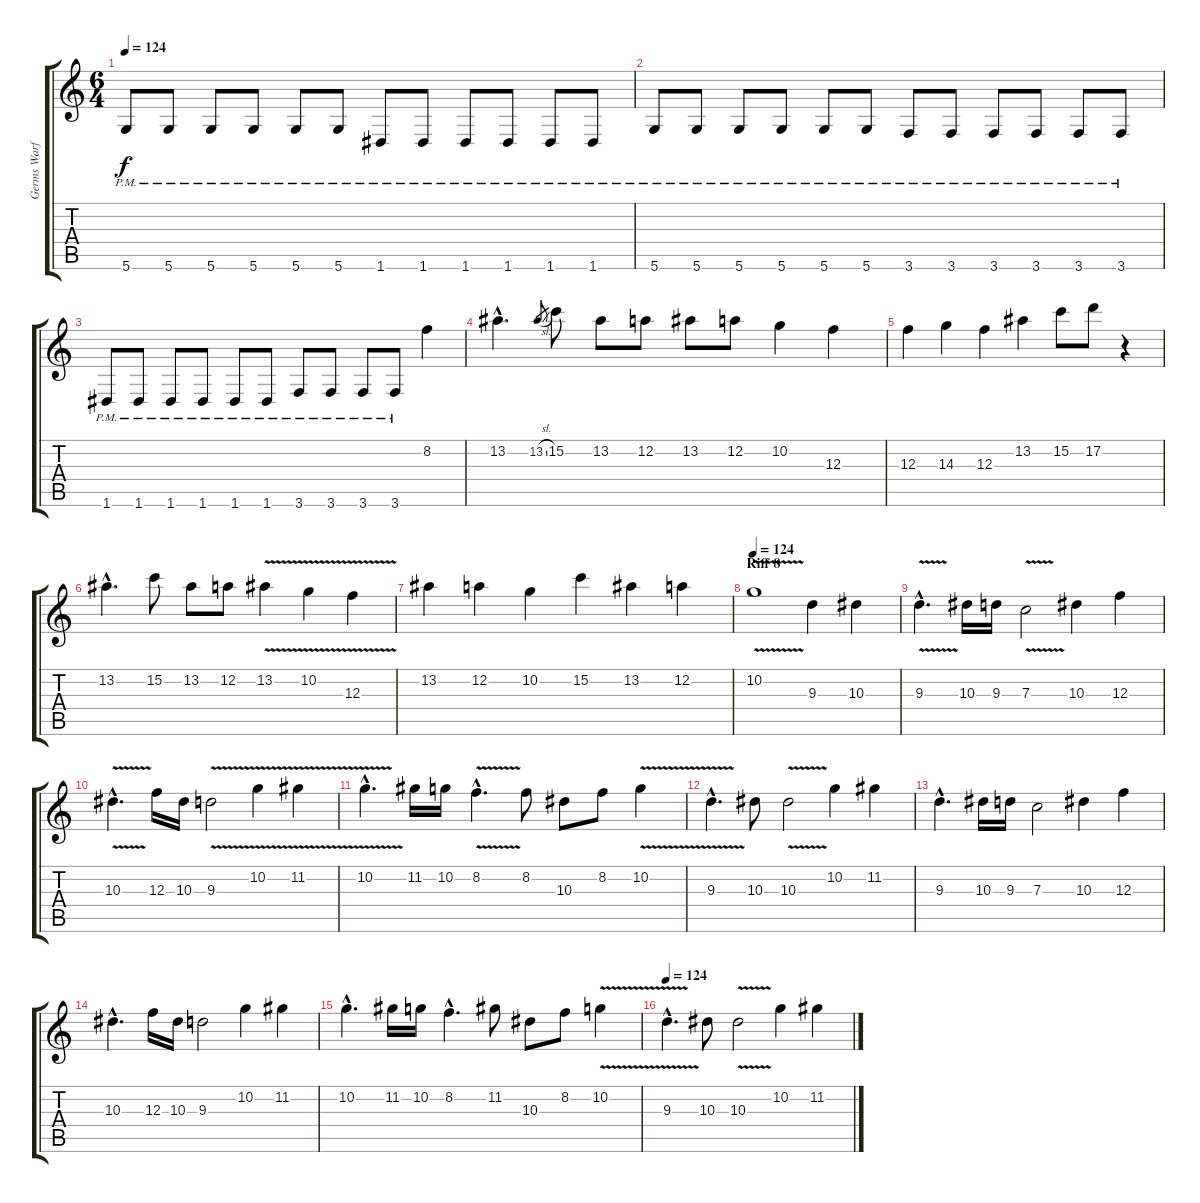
\track ("Germs Warfare (Guitar Soul Deux)" "Germs Warf") {instrument distortionguitar}
\staff {score tabs}
\tuning (D4 A3 F3 C3 G2 D2) {hide}
\ts (6 4)
\tempo 124
\clef g2
\ks c
5.6{pm}.8{dy f} 5.6{pm}.8 5.6{pm}.8 5.6{pm}.8 5.6{pm}.8 5.6{pm}.8 1.6{pm}.8 1.6{pm}.8 1.6{pm}.8 1.6{pm}.8 1.6{pm}.8 1.6{pm}.8 |
5.6{pm}.8 5.6{pm}.8 5.6{pm}.8 5.6{pm}.8 5.6{pm}.8 5.6{pm}.8 3.6{pm}.8 3.6{pm}.8 3.6{pm}.8 3.6{pm}.8 3.6{pm}.8 3.6{pm}.8 |
1.6{pm}.8 1.6{pm}.8 1.6{pm}.8 1.6{pm}.8 1.6{pm}.8 1.6{pm}.8 3.6{pm}.8 3.6{pm}.8 3.6{pm}.8 3.6{pm}.8 8.2.4 |
13.2{hac}.4{d} 13.2{sl}.8{gr} 15.2.8 13.2.8 12.2.8 13.2.8 12.2.8 10.2.4 12.3.4 |
12.3.4 14.3.4 12.3.4 13.2.4 15.2.8 17.2.8 r.4 |
13.2{hac}.4{d} 15.2.8 13.2.8 12.2.8 13.2{v}.4 10.2{v}.4 12.3{v}.4 |
13.2.4 12.2.4 10.2.4 15.2.4 13.2.4 12.2.4 |
\section ("" "Riff 8")
\tempo 124
10.2{v}.1 9.3.4 10.3.4 |
9.3{v hac}.4{d} 10.3.16 9.3.16 7.3{v}.2 10.3.4 12.3.4 |
10.3{v hac}.4{d} 12.3.16 10.3.16 9.3{v}.2 10.2{v}.4 11.2{v}.4 |
10.2{v hac}.4{d} 11.2.16 10.2.16 8.2{v hac}.4{d} 8.2.8 10.3.8 8.2.8 10.2{v}.4 |
9.3{v hac}.4{d} 10.3.8 10.3{v}.2 10.2.4 11.2.4 |
9.3{hac}.4{d} 10.3.16 9.3.16 7.3.2 10.3.4 12.3.4 |
10.3{hac}.4{d} 12.3.16 10.3.16 9.3.2 10.2.4 11.2.4 |
10.2{hac}.4{d} 11.2.16 10.2.16 8.2{hac}.4{d} 11.2.8 10.3.8 8.2.8 10.2{v}.4 |
\tempo 124
9.3{v hac}.4{d} 10.3.8 10.3{v}.2 10.2.4 11.2.4
